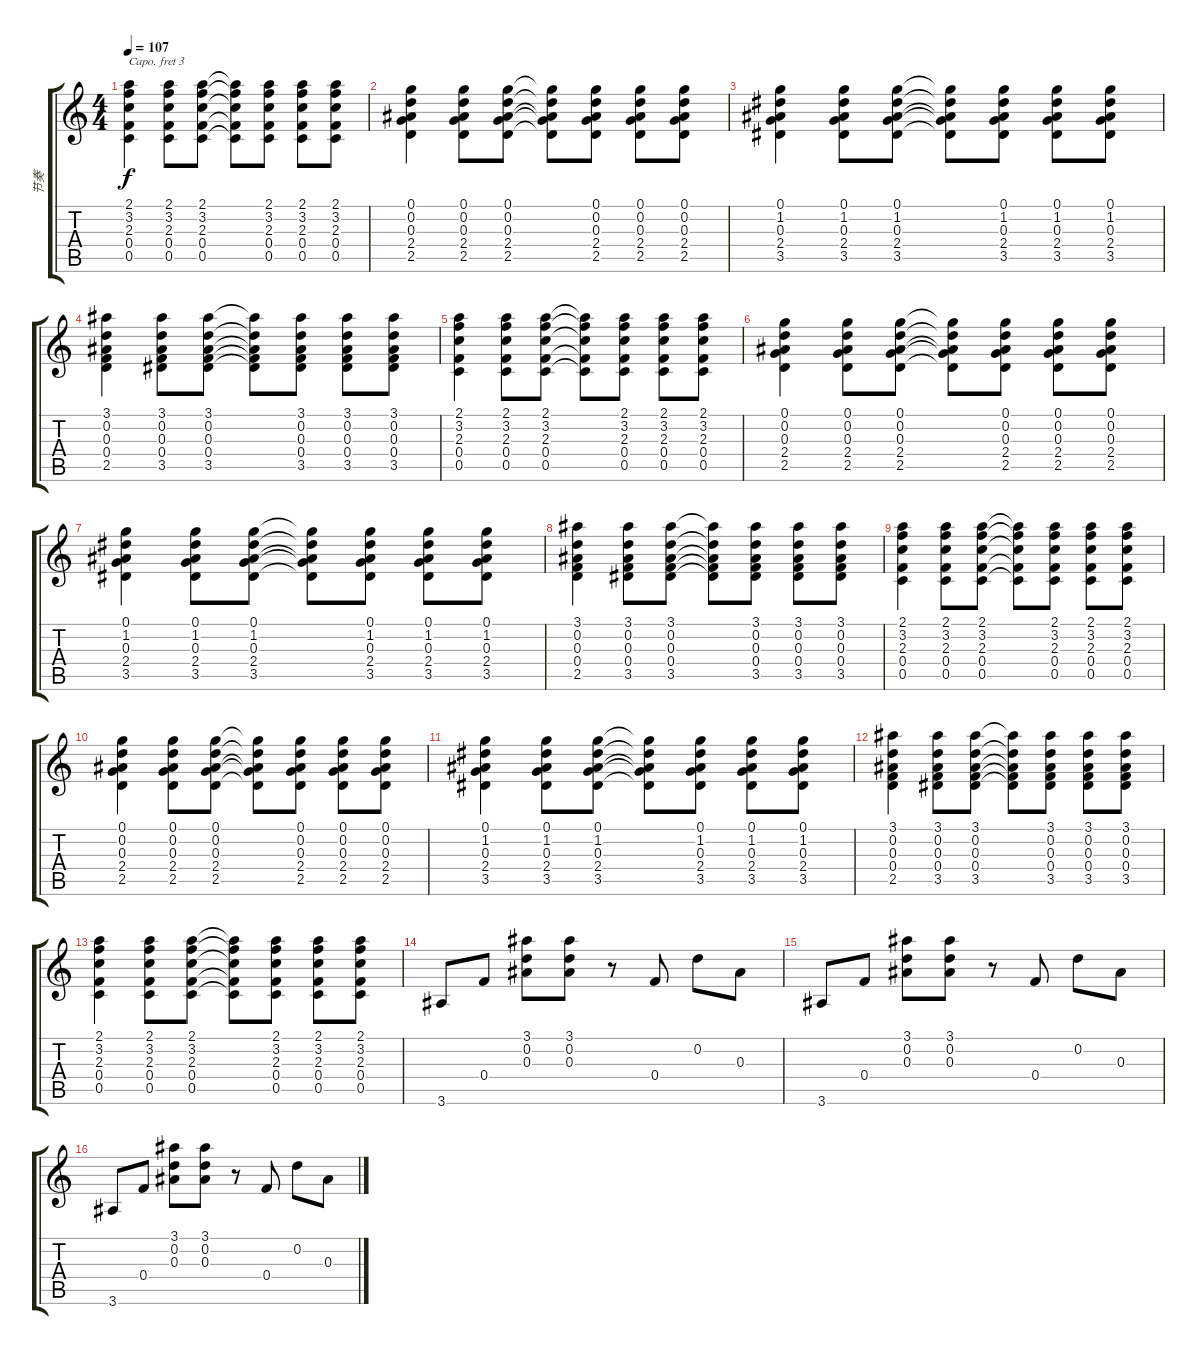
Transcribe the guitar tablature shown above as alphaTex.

\track ("节奏" "节奏") {instrument acousticguitarsteel}
\staff {score tabs}
\capo 3
\tuning (E4 B3 G3 D3 A2 E2) {hide}
\ts (4 4)
\tempo 107
\clef g2
\ks c
(2.1 3.2 2.3 0.4 0.5).4{dy f} (2.1 3.2 2.3 0.4 0.5).8 (2.1 3.2 2.3 0.4 0.5).8 (2.1{t} 3.2{t} 2.3{t} 0.4{t} 0.5{t}).8 (2.1 3.2 2.3 0.4 0.5).8 (2.1 3.2 2.3 0.4 0.5).8 (2.1 3.2 2.3 0.4 0.5).8 |
(0.1 0.2 0.3 2.4 2.5).4 (0.1 0.2 0.3 2.4 2.5).8 (0.1 0.2 0.3 2.4 2.5).8 (0.1{t} 0.2{t} 0.3{t} 2.4{t} 2.5{t}).8 (0.1 0.2 0.3 2.4 2.5).8 (0.1 0.2 0.3 2.4 2.5).8 (0.1 0.2 0.3 2.4 2.5).8 |
(0.1 1.2 0.3 2.4 3.5).4 (0.1 1.2 0.3 2.4 3.5).8 (0.1 1.2 0.3 2.4 3.5).8 (0.1{t} 1.2{t} 0.3{t} 2.4{t} 3.5{t}).8 (0.1 1.2 0.3 2.4 3.5).8 (0.1 1.2 0.3 2.4 3.5).8 (0.1 1.2 0.3 2.4 3.5).8 |
(3.1 0.2 0.3 0.4 2.5).4 (3.1 0.2 0.3 0.4 3.5).8 (3.1 0.2 0.3 0.4 3.5).8 (3.1{t} 0.2{t} 0.3{t} 0.4{t} 3.5{t}).8 (3.1 0.2 0.3 0.4 3.5).8 (3.1 0.2 0.3 0.4 3.5).8 (3.1 0.2 0.3 0.4 3.5).8 |
(2.1 3.2 2.3 0.4 0.5).4 (2.1 3.2 2.3 0.4 0.5).8 (2.1 3.2 2.3 0.4 0.5).8 (2.1{t} 3.2{t} 2.3{t} 0.4{t} 0.5{t}).8 (2.1 3.2 2.3 0.4 0.5).8 (2.1 3.2 2.3 0.4 0.5).8 (2.1 3.2 2.3 0.4 0.5).8 |
(0.1 0.2 0.3 2.4 2.5).4 (0.1 0.2 0.3 2.4 2.5).8 (0.1 0.2 0.3 2.4 2.5).8 (0.1{t} 0.2{t} 0.3{t} 2.4{t} 2.5{t}).8 (0.1 0.2 0.3 2.4 2.5).8 (0.1 0.2 0.3 2.4 2.5).8 (0.1 0.2 0.3 2.4 2.5).8 |
(0.1 1.2 0.3 2.4 3.5).4 (0.1 1.2 0.3 2.4 3.5).8 (0.1 1.2 0.3 2.4 3.5).8 (0.1{t} 1.2{t} 0.3{t} 2.4{t} 3.5{t}).8 (0.1 1.2 0.3 2.4 3.5).8 (0.1 1.2 0.3 2.4 3.5).8 (0.1 1.2 0.3 2.4 3.5).8 |
(3.1 0.2 0.3 0.4 2.5).4 (3.1 0.2 0.3 0.4 3.5).8 (3.1 0.2 0.3 0.4 3.5).8 (3.1{t} 0.2{t} 0.3{t} 0.4{t} 3.5{t}).8 (3.1 0.2 0.3 0.4 3.5).8 (3.1 0.2 0.3 0.4 3.5).8 (3.1 0.2 0.3 0.4 3.5).8 |
(2.1 3.2 2.3 0.4 0.5).4 (2.1 3.2 2.3 0.4 0.5).8 (2.1 3.2 2.3 0.4 0.5).8 (2.1{t} 3.2{t} 2.3{t} 0.4{t} 0.5{t}).8 (2.1 3.2 2.3 0.4 0.5).8 (2.1 3.2 2.3 0.4 0.5).8 (2.1 3.2 2.3 0.4 0.5).8 |
(0.1 0.2 0.3 2.4 2.5).4 (0.1 0.2 0.3 2.4 2.5).8 (0.1 0.2 0.3 2.4 2.5).8 (0.1{t} 0.2{t} 0.3{t} 2.4{t} 2.5{t}).8 (0.1 0.2 0.3 2.4 2.5).8 (0.1 0.2 0.3 2.4 2.5).8 (0.1 0.2 0.3 2.4 2.5).8 |
(0.1 1.2 0.3 2.4 3.5).4 (0.1 1.2 0.3 2.4 3.5).8 (0.1 1.2 0.3 2.4 3.5).8 (0.1{t} 1.2{t} 0.3{t} 2.4{t} 3.5{t}).8 (0.1 1.2 0.3 2.4 3.5).8 (0.1 1.2 0.3 2.4 3.5).8 (0.1 1.2 0.3 2.4 3.5).8 |
(3.1 0.2 0.3 0.4 2.5).4 (3.1 0.2 0.3 0.4 3.5).8 (3.1 0.2 0.3 0.4 3.5).8 (3.1{t} 0.2{t} 0.3{t} 0.4{t} 3.5{t}).8 (3.1 0.2 0.3 0.4 3.5).8 (3.1 0.2 0.3 0.4 3.5).8 (3.1 0.2 0.3 0.4 3.5).8 |
(2.1 3.2 2.3 0.4 0.5).4 (2.1 3.2 2.3 0.4 0.5).8 (2.1 3.2 2.3 0.4 0.5).8 (2.1{t} 3.2{t} 2.3{t} 0.4{t} 0.5{t}).8 (2.1 3.2 2.3 0.4 0.5).8 (2.1 3.2 2.3 0.4 0.5).8 (2.1 3.2 2.3 0.4 0.5).8 |
3.6.8 0.4.8 (3.1 0.2 0.3).8 (3.1 0.2 0.3).8 r.8 0.4.8 0.2.8 0.3.8 |
3.6.8 0.4.8 (3.1 0.2 0.3).8 (3.1 0.2 0.3).8 r.8 0.4.8 0.2.8 0.3.8 |
3.6.8 0.4.8 (3.1 0.2 0.3).8 (3.1 0.2 0.3).8 r.8 0.4.8 0.2.8 0.3.8
